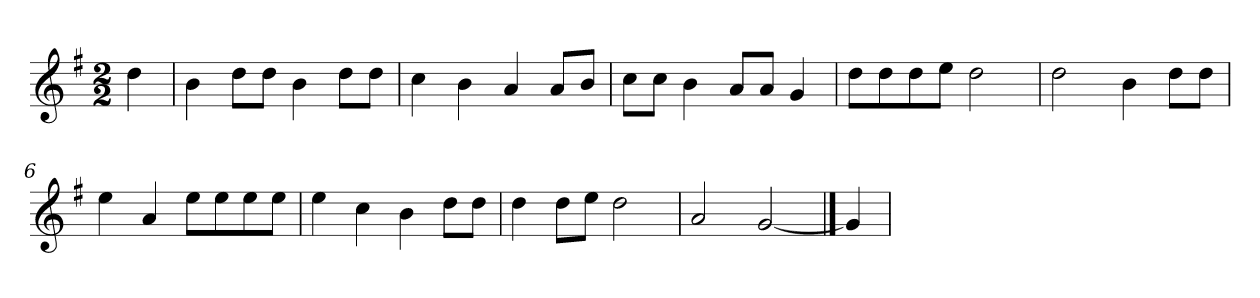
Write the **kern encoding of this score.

**kern
*part1
*staff1
*k[f#]
*M2/2
*MM120
=
4dd
=1
4b
8ddL
8ddJ
4b
8ddL
8ddJ
=2
4cc
4b
4a
8aL
8bJ
=3
8ccL
8ccJ
4b
8aL
8aJ
4g
=4
8ddL
8dd
8dd
8eeJ
2dd
=5
2dd
4b
8ddL
8ddJ
=6
4ee
4a
8eeL
8ee
8ee
8eeJ
=7
4ee
4cc
4b
8ddL
8ddJ
=8
4dd
8ddL
8eeJ
2dd
=9
2a
[2g
==10
4g]
=
*-
